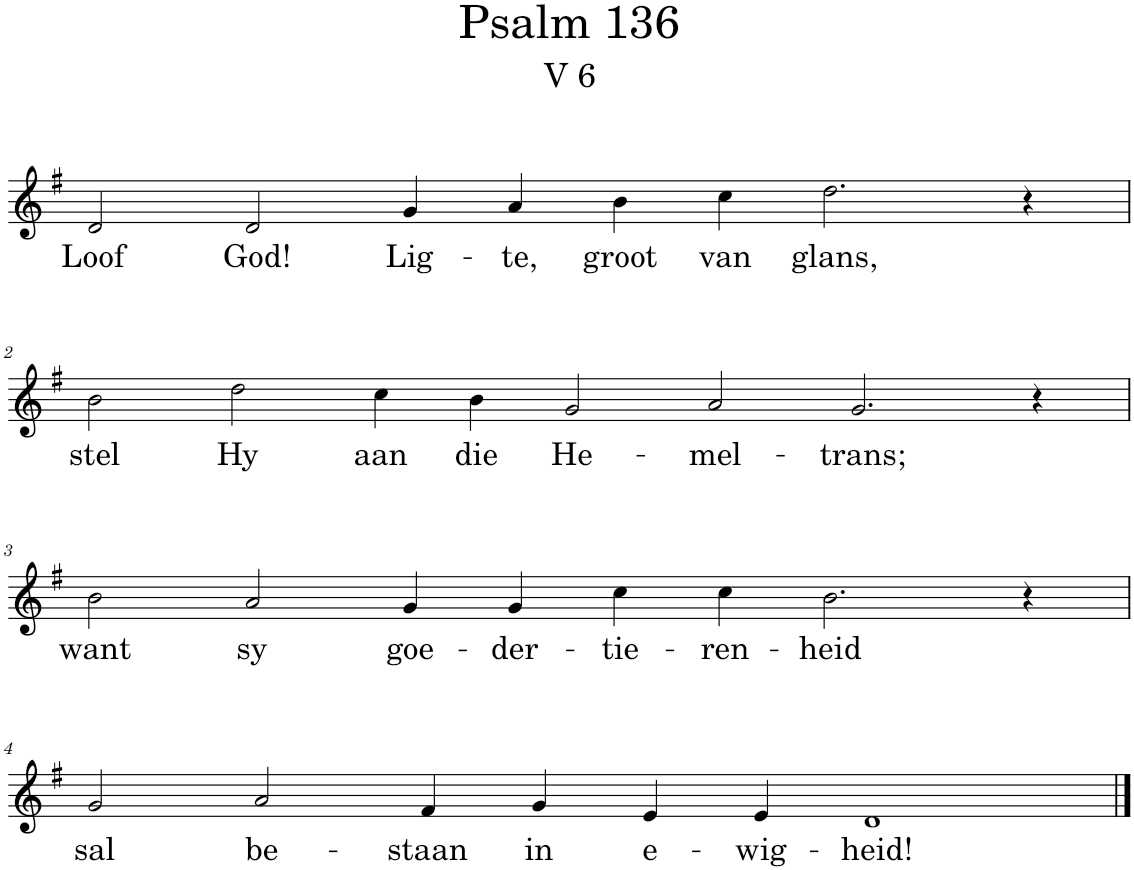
**kern	**text
*part1	*part1
*staff1	*staff1
*I"Pipe Organ	*
*I'Org.	*
*clefG2	*
*k[f#]	*
*M12/4	*
=1	=1
!	!LO:LY:b
2d/	Loof
!	!LO:LY:b
2d/	God!
!	!LO:LY:b
4g/	Lig-
!	!LO:LY:b
4a/	-te,
!	!LO:LY:b
4b\	groot
!	!LO:LY:b
4cc\	van
!	!LO:LY:b
2.dd\	glans,
4r	.
!!LO:LB:g=z
=2	=2
*M14/4	*
!	!LO:LY:b
2b\	stel
!	!LO:LY:b
2dd\	Hy
!	!LO:LY:b
4cc\	aan
!	!LO:LY:b
4b\	die
!	!LO:LY:b
2g/	He-
!	!LO:LY:b
2a/	-mel-
!	!LO:LY:b
2.g/	-trans;
4r	.
!!LO:LB:g=z
=3	=3
*M12/4	*
!	!LO:LY:b
2b\	want
!	!LO:LY:b
2a/	sy
!	!LO:LY:b
4g/	goe-
!	!LO:LY:b
4g/	-der-
!	!LO:LY:b
4cc\	-tie-
!	!LO:LY:b
4cc\	-ren-
!	!LO:LY:b
2.b\	-heid
4r	.
!!LO:LB:g=z
=4	=4
!	!LO:LY:b
2g/	sal
!	!LO:LY:b
2a/	be-
!	!LO:LY:b
4f#/	-staan
!	!LO:LY:b
4g/	in
!	!LO:LY:b
4e/	e-
!	!LO:LY:b
4e/	-wig-
!	!LO:LY:b
1d	-heid!
==	==
*-	*-
